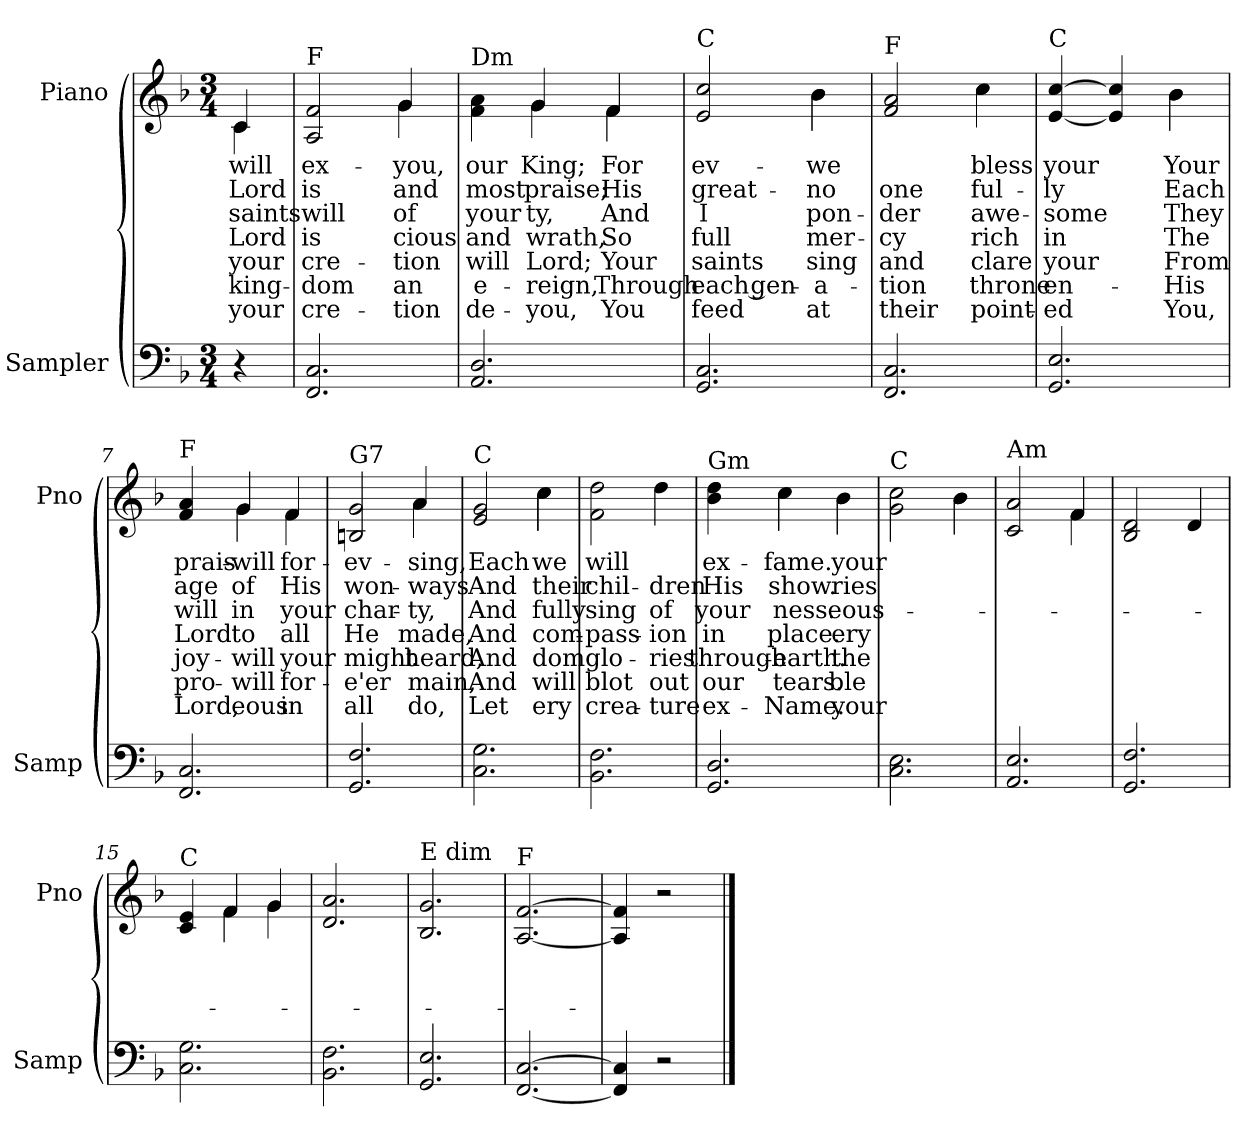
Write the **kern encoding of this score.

**kern	**kern	**text	**text	**text	**text	**text	**text	**text
*part2	*part1	*part1	*part1	*part1	*part1	*part1	*part1	*part1
*staff2	*staff1	*staff1	*staff1	*staff1	*staff1	*staff1	*staff1	*staff1
*I"Sampler	*I"Piano	*	*	*	*	*	*	*
*I'Samp	*I'Pno	*	*	*	*	*	*	*
*clefF4	*clefG2	*	*	*	*	*	*	*
*k[b-]	*k[b-]	*	*	*	*	*	*	*
*F:	*F:	*	*	*	*	*	*	*
*M3/4	*M3/4	*	*	*	*	*	*	*
=1	=1	=1	=1	=1	=1	=1	=1	=1
*	*^	*	*	*	*	*	*	*
4r	4c/	4c	will	Lord	saints	Lord	your	king-	your
=2	=2	=2	=2	=2	=2	=2	=2	=2	=2
!	!LO:TX:t=F	!	!	!	!	!	!	!	!
2.FF 2.C	2A 2f	2ryy	ex-	is	will	is	cre-	-dom	cre-
.	4g/	4g	you,	and	of	-cious	-tion	an	-tion
=3	=3	=3	=3	=3	=3	=3	=3	=3	=3
!	!LO:TX:t=Dm	!	!	!	!	!	!	!	!
2.AA 2.D	4f\ 4a\	4ryy	our	most	your	and	will	e-	de-
.	4g/	4g	King;	praise;	-ty,	wrath,	Lord;	reign,	you,
.	4f/	4f	For	His	And	So	Your	Through	You
=4	=4	=4	=4	=4	=4	=4	=4	=4	=4
!	!LO:TX:t=C	!	!	!	!	!	!	!	!
2.GG 2.C	2e 2cc	2ryy	ev-	great-	I	full	saints	each gen-	feed
.	4b-\	4b-	we	no	pon-	mer-	sing	-a-	at
=5	=5	=5	=5	=5	=5	=5	=5	=5	=5
!	!LO:TX:t=F	!	!	!	!	!	!	!	!
2.FF 2.C	2f 2a	2ryy	.	one	-der	-cy	and	-tion	their
.	4cc\	4cc	bless	ful-	awe-	rich	-clare	throne	-point-
=6	=6	=6	=6	=6	=6	=6	=6	=6	=6
!	!LO:TX:t=C	!	!	!	!	!	!	!	!
2.GG 2.E	[4e [4cc	2ryy	your	-ly	-some	in	your	en-	-ed
.	4e] 4cc]	.	.	.	.	.	.	.	.
.	4b-\	4b-	Your	Each	They	The	From	His	You,
=7	=7	=7	=7	=7	=7	=7	=7	=7	=7
!	!LO:TX:t=F	!	!	!	!	!	!	!	!
2.FF 2.C	4f 4a	4ryy	prais-	age	will	Lord	joy-	pro-	Lord,
.	4g/	4g	will	of	in	to	will	will	-eous
.	4f/	4f	for-	His	your	all	your	for-	in
=8	=8	=8	=8	=8	=8	=8	=8	=8	=8
!	!LO:TX:t=G7	!	!	!	!	!	!	!	!
2.GG 2.F	2Bn 2g	2ryy	-ev-	won-	char-	He	might	-e'er	all
.	4a/	4a	sing,	ways	-ty,	made,	heard,	-main,	do,
=9	=9	=9	=9	=9	=9	=9	=9	=9	=9
!	!LO:TX:t=C	!	!	!	!	!	!	!	!
2.C 2.G	2e 2g	2ryy	Each	And	And	And	And	And	Let
.	4cc\	4cc	we	their	-fully	com-	-dom	will	-ery
=10	=10	=10	=10	=10	=10	=10	=10	=10	=10
!	!LO:TX:t=Bb	!	!	!	!	!	!	!	!
*	*v	*v	*	*	*	*	*	*	*
2.BB- 2.F	2f\ 2dd\	will	chil-	sing	-pass-	glo-	blot	crea-
.	4dd	.	-dren	of	-ion	-ries	out	-ture
=11	=11	=11	=11	=11	=11	=11	=11	=11
*	*^	*	*	*	*	*	*	*
!	!LO:TX:t=Gm	!	!	!	!	!	!	!	!
2.GG 2.D	4b- 4dd	4ryy	ex-	His	your	in	through-	our	ex-
.	4cc\	4cc	fame.	show.	-ness.	place.	earth.	tears.	Name.
.	4b-\	4b-	your	-ries	-eous-	-ery	the	-ble	your
=12	=12	=12	=12	=12	=12	=12	=12	=12	=12
!	!LO:TX:t=C	!	!	!	!	!	!	!	!
2.C 2.E	2g\ 2cc\	2ryy	.	.	.	.	.	.	.
.	4b-\	4b-	.	.	.	.	.	.	.
=13	=13	=13	=13	=13	=13	=13	=13	=13	=13
!	!LO:TX:t=Am	!	!	!	!	!	!	!	!
2.AA 2.E	2c 2a	2ryy	.	.	.	.	.	.	.
.	4f/	4f	.	.	.	.	.	.	.
=14	=14	=14	=14	=14	=14	=14	=14	=14	=14
!	!LO:TX:t=Bb	!	!	!	!	!	!	!	!
*	*v	*v	*	*	*	*	*	*	*
2.GG 2.F	2B- 2d	.	.	.	.	.	.	.
.	4d	.	.	.	.	.	.	.
=15	=15	=15	=15	=15	=15	=15	=15	=15
*	*^	*	*	*	*	*	*	*
!	!LO:TX:t=C	!	!	!	!	!	!	!	!
2.C 2.G	4c 4e	4ryy	.	.	.	.	.	.	.
.	4f/	4f	.	.	.	.	.	.	.
.	4g/	4g	.	.	.	.	.	.	.
=16	=16	=16	=16	=16	=16	=16	=16	=16	=16
!	!LO:TX:t=Bb7	!	!	!	!	!	!	!	!
*	*v	*v	*	*	*	*	*	*	*
2.BB- 2.F	2.d/ 2.a/	.	.	.	.	.	.	.
=17	=17	=17	=17	=17	=17	=17	=17	=17
!	!LO:TX:t=E dim	!	!	!	!	!	!	!
2.GG 2.E	2.B-/ 2.g/	.	.	.	.	.	.	.
=18	=18	=18	=18	=18	=18	=18	=18	=18
!	!LO:TX:t=F	!	!	!	!	!	!	!
[2.FF/ [2.C/	[2.A/ [2.f/	.	.	.	.	.	.	.
=19	=19	=19	=19	=19	=19	=19	=19	=19
4FF] 4C]	4A] 4f]	.	.	.	.	.	.	.
2r	2r	.	.	.	.	.	.	.
==	==	==	==	==	==	==	==	==
*-	*-	*-	*-	*-	*-	*-	*-	*-
